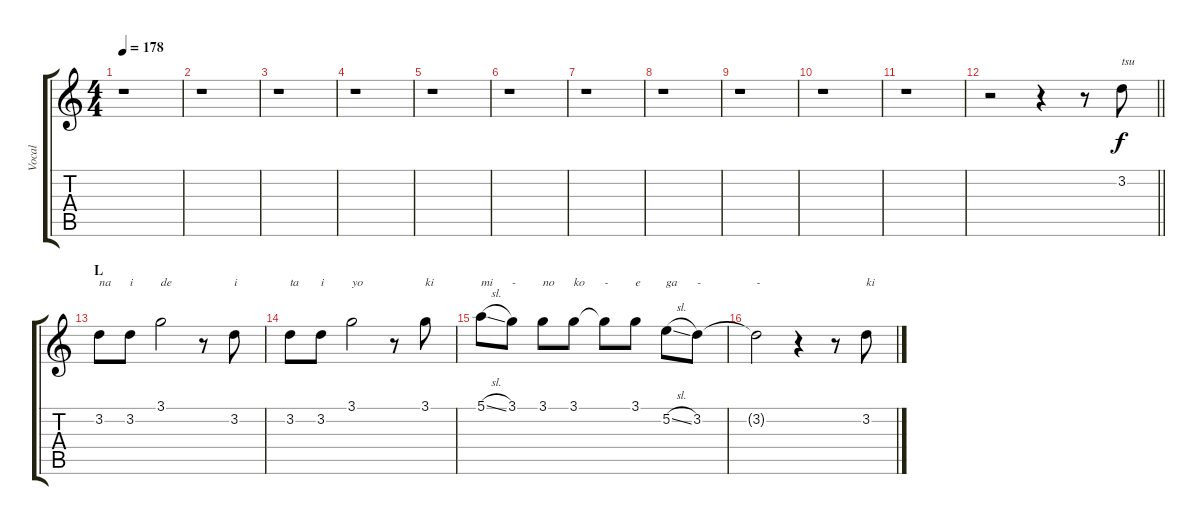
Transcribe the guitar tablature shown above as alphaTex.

\track ("Vocal" "Vocal") {instrument contrabass}
\staff {score tabs}
\tuning (E4 B3 G3 D3 A2 E2) {hide}
\ts (4 4)
\tempo 178
\clef g2
\ks c
r.1{dy f} |
r.1 |
r.1 |
r.1 |
r.1 |
r.1 |
r.1 |
r.1 |
r.1 |
r.1 |
r.1 |
\barLineRight lightlight
r.2 r.4 r.8 3.2.8{txt "tsu"} |
\section ("" "L")
3.2.8{txt "na"} 3.2.8{txt "i"} 3.1.2{txt "de"} r.8 3.2.8{txt "i"} |
3.2.8{txt "ta"} 3.2.8{txt "i"} 3.1.2{txt "yo"} r.8 3.1.8{txt "ki"} |
5.1{sl}.8{txt "mi"} 3.1.8{txt "-"} 3.1.8{txt "no"} 3.1.8{txt "ko"} 3.1{t}.8{txt "-"} 3.1.8{txt "e"} 5.2{sl}.8{txt "ga"} 3.2.8{txt "-"} |
3.2{t}.2{txt "-"} r.4 r.8 3.2.8{txt "ki"}
